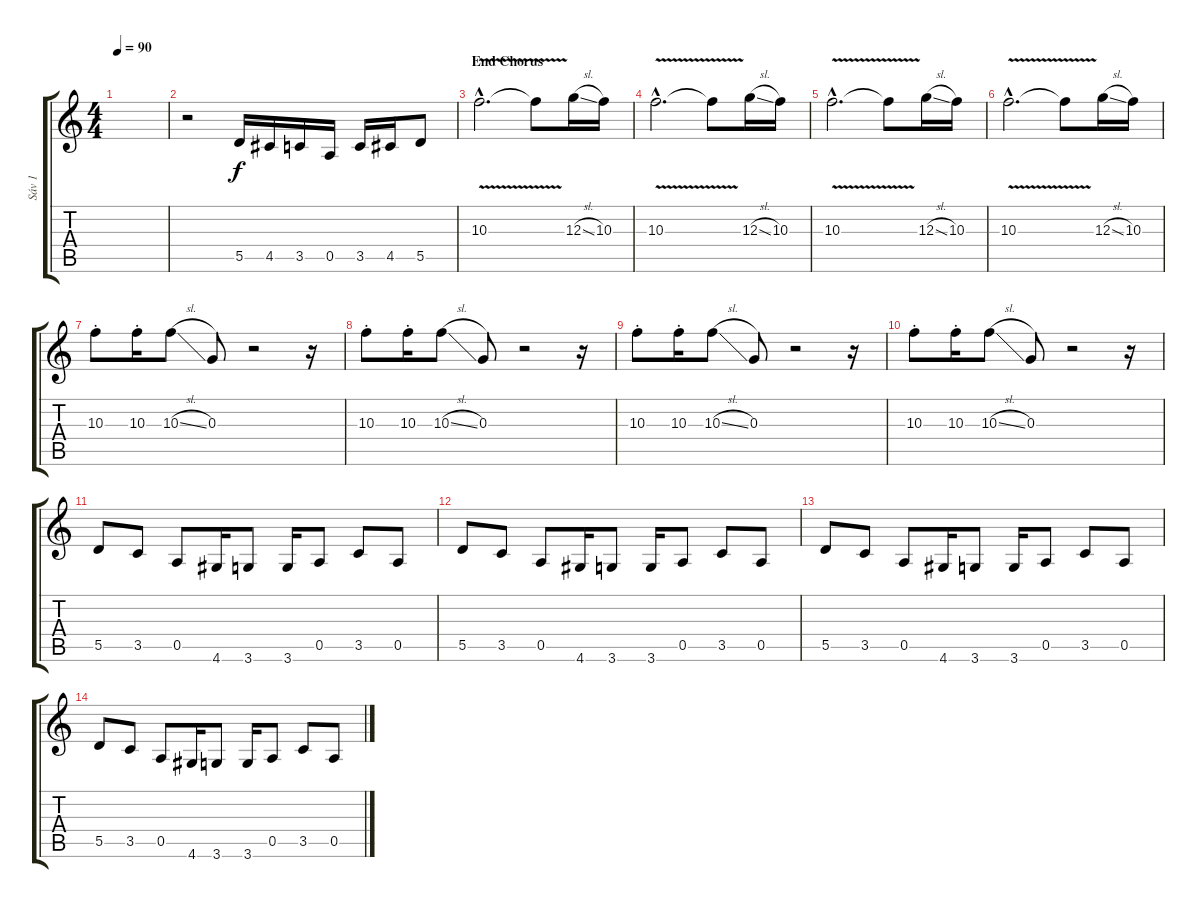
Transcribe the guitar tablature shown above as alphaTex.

\track ("Sáv 1" "Sáv 1") {instrument distortionguitar}
\staff {score tabs}
\tuning (E4 B3 G3 D3 A2 E2) {hide}
\ts (4 4)
\tempo 90
\clef g2
\ks c
|
r.2 5.5.16 4.5.16 3.5.16 0.5.16 3.5.16 4.5.16 5.5.8 |
\section ("" "End Chorus")
10.3{v hac}.2{d} 10.3{t}.8 12.3{sl}.16 10.3.16 |
10.3{v hac}.2{d} 10.3{t}.8 12.3{sl}.16 10.3.16 |
10.3{v hac}.2{d} 10.3{t}.8 12.3{sl}.16 10.3.16 |
10.3{v hac}.2{d} 10.3{t}.8 12.3{sl}.16 10.3.16 |
10.3{st}.8 10.3{st}.16 10.3{sl}.8 0.3.8 r.2 r.16 |
10.3{st}.8 10.3{st}.16 10.3{sl}.8 0.3.8 r.2 r.16 |
10.3{st}.8 10.3{st}.16 10.3{sl}.8 0.3.8 r.2 r.16 |
10.3{st}.8 10.3{st}.16 10.3{sl}.8 0.3.8 r.2 r.16 |
5.5.8 3.5.8 0.5.8 4.6.16 3.6.8 3.6.16 0.5.8 3.5.8 0.5.8 |
5.5.8 3.5.8 0.5.8 4.6.16 3.6.8 3.6.16 0.5.8 3.5.8 0.5.8 |
5.5.8 3.5.8 0.5.8 4.6.16 3.6.8 3.6.16 0.5.8 3.5.8 0.5.8 |
5.5.8 3.5.8 0.5.8 4.6.16 3.6.8 3.6.16 0.5.8 3.5.8 0.5.8
